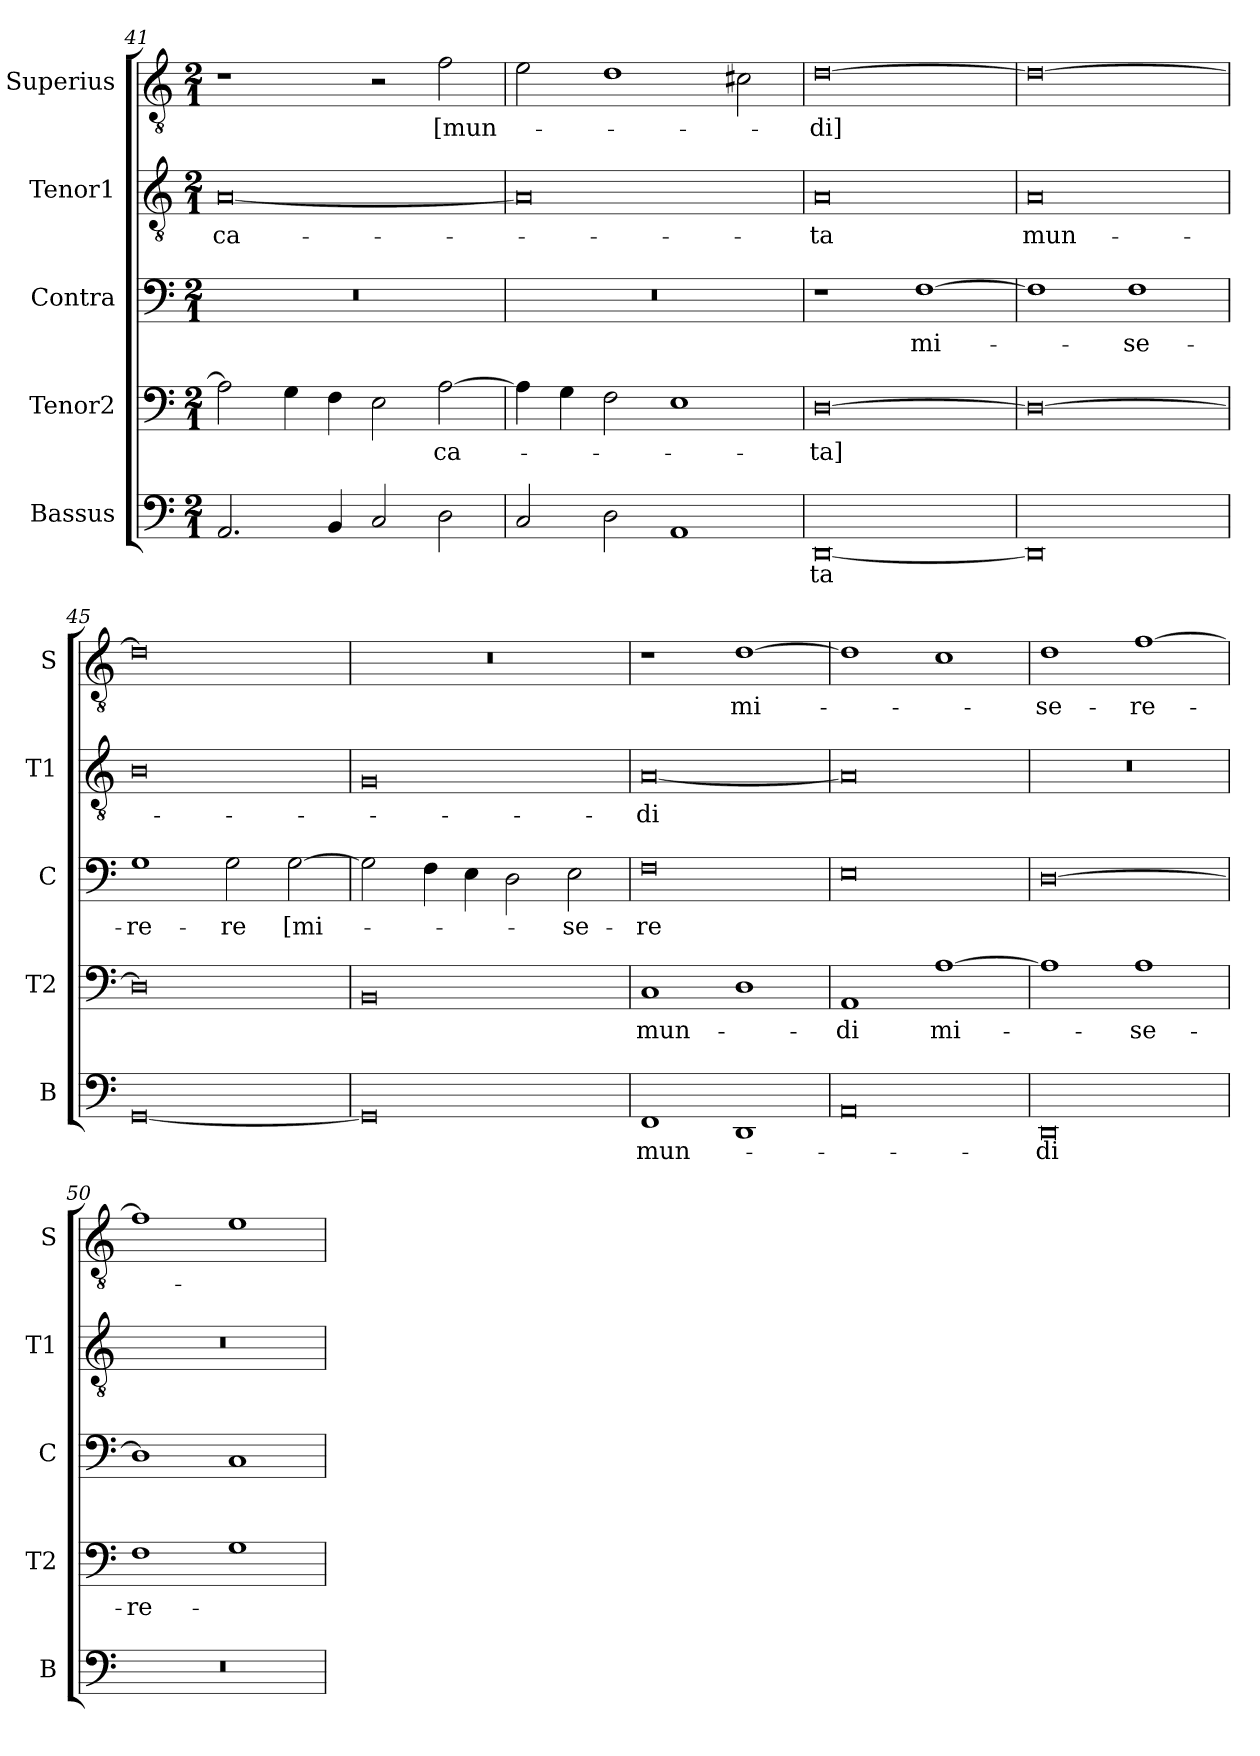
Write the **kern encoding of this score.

**kern	**text	**kern	**text	**kern	**text	**kern	**text	**kern	**text
*part5	*part5	*part4	*part4	*part3	*part3	*part2	*part2	*part1	*part1
*staff5	*staff5	*staff4	*staff4	*staff3	*staff3	*staff2	*staff2	*staff1	*staff1
*I"Bassus	*	*I"Tenor2	*	*I"Contra	*	*I"Tenor1	*	*I"Superius	*
*I'B	*	*I'T2	*	*I'C	*	*I'T1	*	*I'S	*
*clefF4	*	*clefF4	*	*clefF4	*	*clefGv2	*	*clefGv2	*
*k[]	*	*k[]	*	*k[]	*	*k[]	*	*k[]	*
*M2/1	*	*M2/1	*	*M2/1	*	*M2/1	*	*M2/1	*
=41	=41	=41	=41	=41	=41	=41	=41	=41	=41
2.AA/	.	2A\]	.	0r	.	[0A	-ca-	1r	.
.	.	4G\	.	.	.	.	.	.	.
4BB/	.	4F\	.	.	.	.	.	.	.
2C/	.	2E\	.	.	.	.	.	2r	.
2D\	.	[2A\	-ca-	.	.	.	.	2f\	[mun-
=42	=42	=42	=42	=42	=42	=42	=42	=42	=42
2C/	.	4A\]	.	0r	.	0A]	.	2e\	.
.	.	4G\	.	.	.	.	.	.	.
2D\	.	2F\	.	.	.	.	.	1d	.
1AA	.	1E	.	.	.	.	.	.	.
.	.	.	.	.	.	.	.	2c#X\	.
=43	=43	=43	=43	=43	=43	=43	=43	=43	=43
[0DD	-ta	[0D	-ta]	1r	.	0A	-ta	[0d	-di]
.	.	.	.	[1F	mi-	.	.	.	.
=44	=44	=44	=44	=44	=44	=44	=44	=44	=44
0DD]	.	0D_	.	1F]	.	0A	mun-	0d_	.
.	.	.	.	1F	-se-	.	.	.	.
=45	=45	=45	=45	=45	=45	=45	=45	=45	=45
[0GG	.	0D]	.	1G	-re-	0B	.	0d]	.
.	.	.	.	2G\	-re	.	.	.	.
.	.	.	.	[2G\	[mi-	.	.	.	.
=46	=46	=46	=46	=46	=46	=46	=46	=46	=46
0GG]	.	0BB	.	2G\]	.	0G	.	0r	.
.	.	.	.	4F\	.	.	.	.	.
.	.	.	.	4E\	.	.	.	.	.
.	.	.	.	2D\	.	.	.	.	.
.	.	.	.	2E\	-se-	.	.	.	.
=47	=47	=47	=47	=47	=47	=47	=47	=47	=47
1FF	mun-	1C	mun-	0F	-re	[0A	-di	1r	.
1DD	.	1D	.	.	.	.	.	[1d	mi-
=48	=48	=48	=48	=48	=48	=48	=48	=48	=48
0AA	.	1AA	-di	0E	.	0A]	.	1d]	.
.	.	[1A	mi-	.	.	.	.	1c	.
=49	=49	=49	=49	=49	=49	=49	=49	=49	=49
0DD	-di	1A]	.	[0D	.	0r	.	1d	-se-
.	.	1A	-se-	.	.	.	.	[1f	-re-
=50	=50	=50	=50	=50	=50	=50	=50	=50	=50
0r	.	1F	-re-	1D]	.	0r	.	1f]	.
.	.	1G	.	1C	.	.	.	1e	.
=	=	=	=	=	=	=	=	=	=
*-	*-	*-	*-	*-	*-	*-	*-	*-	*-
